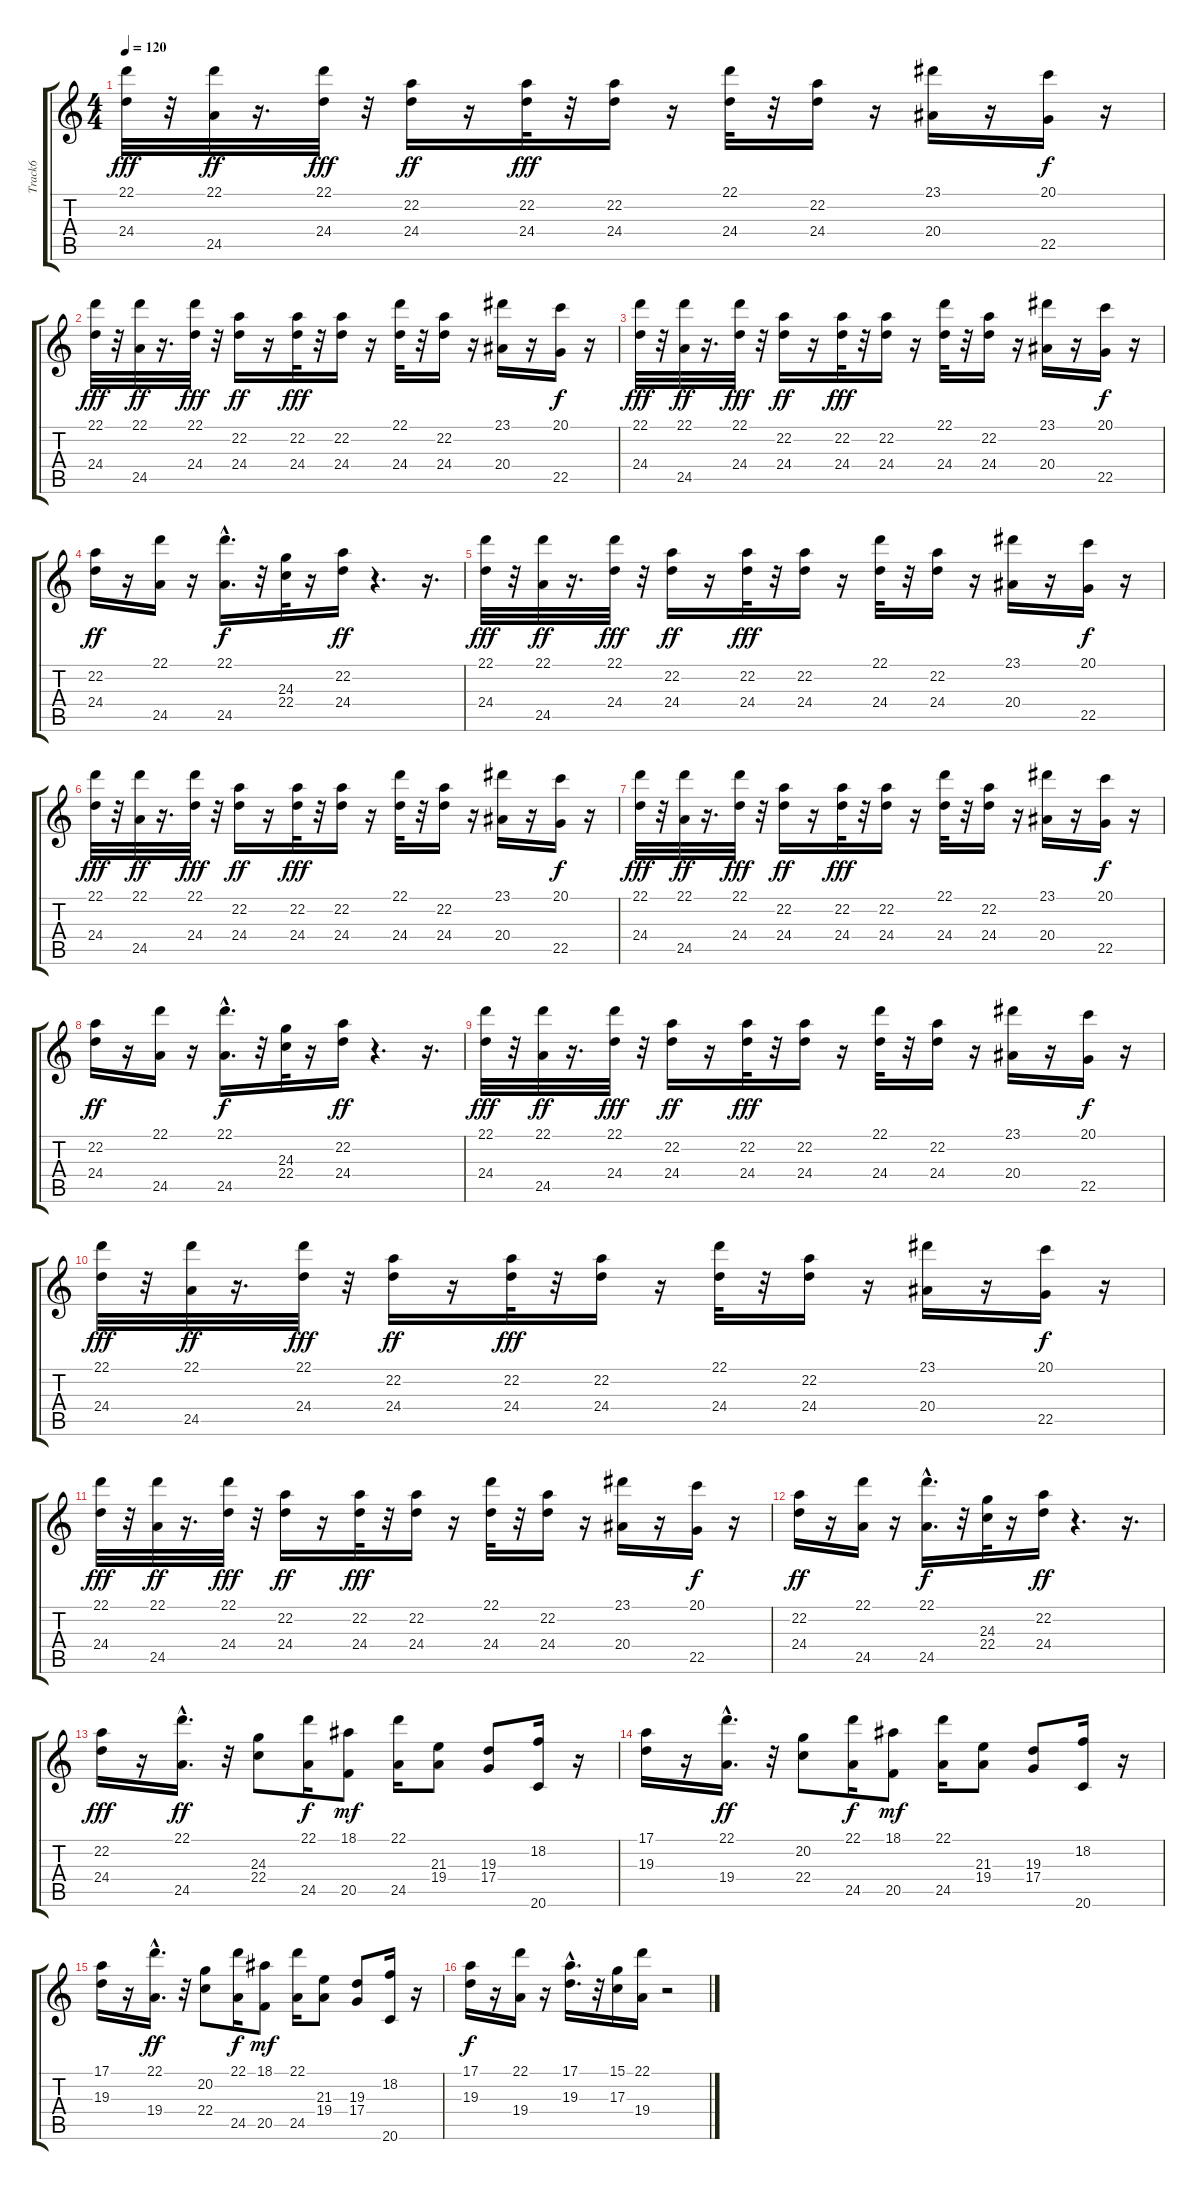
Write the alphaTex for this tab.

\track ("Track6" "Track6") {instrument lead8bassandlead}
\staff {score tabs}
\tuning (E4 B3 G3 D3 A2 E2) {hide}
\ts (4 4)
\tempo 120
\clef g2
\ks c
(22.1 24.4).32{dy fff} r.32 (22.1 24.5).32{dy ff} r.16{d} (22.1 24.4).32{dy fff} r.32 (22.2 24.4).16{dy ff} r.16 (22.2 24.4).32{dy fff} r.32 (22.2 24.4).16 r.16 (22.1 24.4).32 r.32 (22.2 24.4).16 r.16 (23.1 20.4).16 r.16 (20.1 22.5).16{dy f} r.16 |
(22.1 24.4).32{dy fff} r.32 (22.1 24.5).32{dy ff} r.16{d} (22.1 24.4).32{dy fff} r.32 (22.2 24.4).16{dy ff} r.16 (22.2 24.4).32{dy fff} r.32 (22.2 24.4).16 r.16 (22.1 24.4).32 r.32 (22.2 24.4).16 r.16 (23.1 20.4).16 r.16 (20.1 22.5).16{dy f} r.16 |
(22.1 24.4).32{dy fff} r.32 (22.1 24.5).32{dy ff} r.16{d} (22.1 24.4).32{dy fff} r.32 (22.2 24.4).16{dy ff} r.16 (22.2 24.4).32{dy fff} r.32 (22.2 24.4).16 r.16 (22.1 24.4).32 r.32 (22.2 24.4).16 r.16 (23.1 20.4).16 r.16 (20.1 22.5).16{dy f} r.16 |
(22.2 24.4).16{dy ff} r.16 (22.1 24.5).16 r.16 (22.1{hac} 24.5{hac}).16{d dy f} r.32 (24.3 22.4).32 r.16 (22.2 24.4).16{dy ff} r.4{d} r.16{d} |
(22.1 24.4).32{dy fff} r.32 (22.1 24.5).32{dy ff} r.16{d} (22.1 24.4).32{dy fff} r.32 (22.2 24.4).16{dy ff} r.16 (22.2 24.4).32{dy fff} r.32 (22.2 24.4).16 r.16 (22.1 24.4).32 r.32 (22.2 24.4).16 r.16 (23.1 20.4).16 r.16 (20.1 22.5).16{dy f} r.16 |
(22.1 24.4).32{dy fff} r.32 (22.1 24.5).32{dy ff} r.16{d} (22.1 24.4).32{dy fff} r.32 (22.2 24.4).16{dy ff} r.16 (22.2 24.4).32{dy fff} r.32 (22.2 24.4).16 r.16 (22.1 24.4).32 r.32 (22.2 24.4).16 r.16 (23.1 20.4).16 r.16 (20.1 22.5).16{dy f} r.16 |
(22.1 24.4).32{dy fff} r.32 (22.1 24.5).32{dy ff} r.16{d} (22.1 24.4).32{dy fff} r.32 (22.2 24.4).16{dy ff} r.16 (22.2 24.4).32{dy fff} r.32 (22.2 24.4).16 r.16 (22.1 24.4).32 r.32 (22.2 24.4).16 r.16 (23.1 20.4).16 r.16 (20.1 22.5).16{dy f} r.16 |
(22.2 24.4).16{dy ff} r.16 (22.1 24.5).16 r.16 (22.1{hac} 24.5{hac}).16{d dy f} r.32 (24.3 22.4).32 r.16 (22.2 24.4).16{dy ff} r.4{d} r.16{d} |
(22.1 24.4).32{dy fff} r.32 (22.1 24.5).32{dy ff} r.16{d} (22.1 24.4).32{dy fff} r.32 (22.2 24.4).16{dy ff} r.16 (22.2 24.4).32{dy fff} r.32 (22.2 24.4).16 r.16 (22.1 24.4).32 r.32 (22.2 24.4).16 r.16 (23.1 20.4).16 r.16 (20.1 22.5).16{dy f} r.16 |
(22.1 24.4).32{dy fff} r.32 (22.1 24.5).32{dy ff} r.16{d} (22.1 24.4).32{dy fff} r.32 (22.2 24.4).16{dy ff} r.16 (22.2 24.4).32{dy fff} r.32 (22.2 24.4).16 r.16 (22.1 24.4).32 r.32 (22.2 24.4).16 r.16 (23.1 20.4).16 r.16 (20.1 22.5).16{dy f} r.16 |
(22.1 24.4).32{dy fff} r.32 (22.1 24.5).32{dy ff} r.16{d} (22.1 24.4).32{dy fff} r.32 (22.2 24.4).16{dy ff} r.16 (22.2 24.4).32{dy fff} r.32 (22.2 24.4).16 r.16 (22.1 24.4).32 r.32 (22.2 24.4).16 r.16 (23.1 20.4).16 r.16 (20.1 22.5).16{dy f} r.16 |
(22.2 24.4).16{dy ff} r.16 (22.1 24.5).16 r.16 (22.1{hac} 24.5{hac}).16{d dy f} r.32 (24.3 22.4).32 r.16 (22.2 24.4).16{dy ff} r.4{d} r.16{d} |
(22.2 24.4).16{dy fff} r.16 (22.1{hac} 24.5{hac}).16{d dy ff} r.32 (24.3 22.4).8 (22.1 24.5).16{dy f} (18.1 20.5).8{dy mf} (22.1 24.5).16 (21.3 19.4).8 (19.3 17.4).8 (18.2 20.6).16 r.16 |
(17.1 19.3).16 r.16 (22.1{hac} 19.4{hac}).16{d dy ff} r.32 (20.2 22.4).8 (22.1 24.5).16{dy f} (18.1 20.5).8{dy mf} (22.1 24.5).16 (21.3 19.4).8 (19.3 17.4).8 (18.2 20.6).16 r.16 |
(17.1 19.3).16 r.16 (22.1{hac} 19.4{hac}).16{d dy ff} r.32 (20.2 22.4).8 (22.1 24.5).16{dy f} (18.1 20.5).8{dy mf} (22.1 24.5).16 (21.3 19.4).8 (19.3 17.4).8 (18.2 20.6).16 r.16 |
(17.1 19.3).16{dy f} r.16 (22.1 19.4).16 r.16 (17.1{hac} 19.3{hac}).16{d} r.32 (15.1 17.3).16 (22.1 19.4).16 r.2
